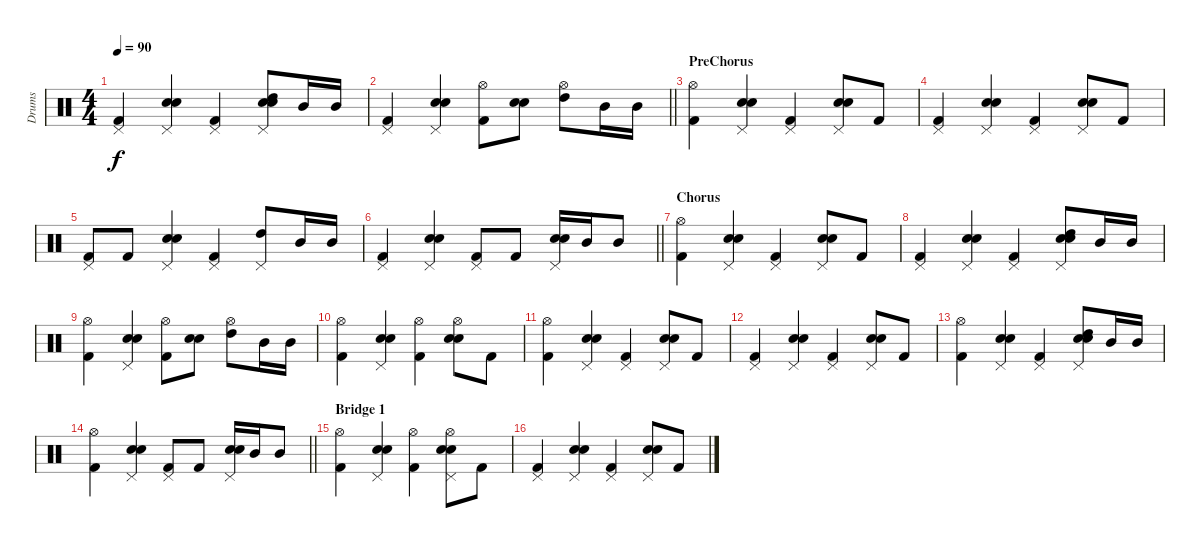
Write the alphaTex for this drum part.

\track ("Drums" "Drums") {instrument percussion}
\staff {score}
\articulation defaults
\ts (4 4)
\tempo 90
\clef neutral
\ks c
("Kick (hit) 2" "Pedal Hi-Hat (hit)").4{dy f} ("Snare (hit) 2" "Electric Snare (hit)" "Pedal Hi-Hat (hit)").4 ("Kick (hit) 2" "Pedal Hi-Hat (hit)").4 ("Snare (hit) 2" "Electric Snare (hit)" "High Tom (hit)" "Pedal Hi-Hat (hit)").8 "Mid Tom (hit)".16 "Mid Tom (hit)".16 |
\barLineRight lightlight
("Kick (hit) 2" "Pedal Hi-Hat (hit)").4 ("Snare (hit) 2" "Electric Snare (hit)" "Pedal Hi-Hat (hit)").4 ("Hi-Hat (open)" "Kick (hit) 2").8 ("Snare (hit) 2" "Electric Snare (hit)").8 ("Hi-Hat (open)" "High Tom (hit)").8 "Mid Tom (hit)".16 "Mid Tom (hit)".16 |
\section ("" "PreChorus")
("Hi-Hat (open)" "Kick (hit) 2").4 ("Snare (hit) 2" "Electric Snare (hit)" "Pedal Hi-Hat (hit)").4 ("Kick (hit) 2" "Pedal Hi-Hat (hit)").4 ("Snare (hit) 2" "Electric Snare (hit)" "Pedal Hi-Hat (hit)").8 "Kick (hit) 2".8 |
("Kick (hit) 2" "Pedal Hi-Hat (hit)").4 ("Snare (hit) 2" "Electric Snare (hit)" "Pedal Hi-Hat (hit)").4 ("Kick (hit) 2" "Pedal Hi-Hat (hit)").4 ("Snare (hit) 2" "Electric Snare (hit)" "Pedal Hi-Hat (hit)").8 "Kick (hit) 2".8 |
("Kick (hit) 2" "Pedal Hi-Hat (hit)").8 "Kick (hit) 2".8 ("Snare (hit) 2" "Electric Snare (hit)" "Pedal Hi-Hat (hit)").4 ("Kick (hit) 2" "Pedal Hi-Hat (hit)").4 ("High Tom (hit)" "Pedal Hi-Hat (hit)").8 "Mid Tom (hit)".16 "Mid Tom (hit)".16 |
\barLineRight lightlight
("Kick (hit) 2" "Pedal Hi-Hat (hit)").4 ("Snare (hit) 2" "Electric Snare (hit)" "Pedal Hi-Hat (hit)").4 ("Kick (hit) 2" "Pedal Hi-Hat (hit)").8 "Kick (hit) 2".8 ("Snare (hit) 2" "Electric Snare (hit)" "Pedal Hi-Hat (hit)").16 "Mid Tom (hit)".16 "Mid Tom (hit)".8 |
\section ("" "Chorus")
("Hi-Hat (open)" "Kick (hit) 2").4 ("Snare (hit) 2" "Electric Snare (hit)" "Pedal Hi-Hat (hit)").4 ("Kick (hit) 2" "Pedal Hi-Hat (hit)").4 ("Snare (hit) 2" "Electric Snare (hit)" "Pedal Hi-Hat (hit)").8 "Kick (hit) 2".8 |
("Kick (hit) 2" "Pedal Hi-Hat (hit)").4 ("Snare (hit) 2" "Electric Snare (hit)" "Pedal Hi-Hat (hit)").4 ("Kick (hit) 2" "Pedal Hi-Hat (hit)").4 ("Snare (hit) 2" "Electric Snare (hit)" "High Tom (hit)" "Pedal Hi-Hat (hit)").8 "Mid Tom (hit)".16 "Mid Tom (hit)".16 |
("Hi-Hat (open)" "Kick (hit) 2").4 ("Snare (hit) 2" "Electric Snare (hit)" "Pedal Hi-Hat (hit)").4 ("Hi-Hat (open)" "Kick (hit) 2").8 ("Snare (hit) 2" "Electric Snare (hit)").8 ("Hi-Hat (open)" "High Tom (hit)").8 "Mid Tom (hit)".16 "Mid Tom (hit)".16 |
("Hi-Hat (open)" "Kick (hit) 2").4 ("Snare (hit) 2" "Electric Snare (hit)" "Pedal Hi-Hat (hit)").4 ("Hi-Hat (open)" "Kick (hit) 2").4 ("Hi-Hat (open)" "Snare (hit) 2" "Electric Snare (hit)").8 "Kick (hit) 2".8 |
("Hi-Hat (open)" "Kick (hit) 2").4 ("Snare (hit) 2" "Electric Snare (hit)" "Pedal Hi-Hat (hit)").4 ("Kick (hit) 2" "Pedal Hi-Hat (hit)").4 ("Snare (hit) 2" "Electric Snare (hit)" "Pedal Hi-Hat (hit)").8 "Kick (hit) 2".8 |
("Kick (hit) 2" "Pedal Hi-Hat (hit)").4 ("Snare (hit) 2" "Electric Snare (hit)" "Pedal Hi-Hat (hit)").4 ("Kick (hit) 2" "Pedal Hi-Hat (hit)").4 ("Snare (hit) 2" "Electric Snare (hit)" "Pedal Hi-Hat (hit)").8 "Kick (hit) 2".8 |
("Hi-Hat (open)" "Kick (hit) 2").4 ("Snare (hit) 2" "Electric Snare (hit)" "Pedal Hi-Hat (hit)").4 ("Kick (hit) 2" "Pedal Hi-Hat (hit)").4 ("Snare (hit) 2" "Electric Snare (hit)" "High Tom (hit)" "Pedal Hi-Hat (hit)").8 "Mid Tom (hit)".16 "Mid Tom (hit)".16 |
\barLineRight lightlight
("Hi-Hat (open)" "Kick (hit) 2").4 ("Snare (hit) 2" "Electric Snare (hit)" "Pedal Hi-Hat (hit)").4 ("Kick (hit) 2" "Pedal Hi-Hat (hit)").8 "Kick (hit) 2".8 ("Snare (hit) 2" "Electric Snare (hit)" "Pedal Hi-Hat (hit)").16 "Mid Tom (hit)".16 "Mid Tom (hit)".8 |
\section ("" "Bridge 1")
("Hi-Hat (open)" "Kick (hit) 2").4 ("Snare (hit) 2" "Electric Snare (hit)" "Pedal Hi-Hat (hit)").4 ("Hi-Hat (open)" "Kick (hit) 2").4 ("Hi-Hat (open)" "Snare (hit) 2" "Electric Snare (hit)" "Pedal Hi-Hat (hit)").8 "Kick (hit) 2".8 |
("Kick (hit) 2" "Pedal Hi-Hat (hit)").4 ("Snare (hit) 2" "Electric Snare (hit)" "Pedal Hi-Hat (hit)").4 ("Kick (hit) 2" "Pedal Hi-Hat (hit)").4 ("Snare (hit) 2" "Electric Snare (hit)" "Pedal Hi-Hat (hit)").8 "Kick (hit) 2".8
